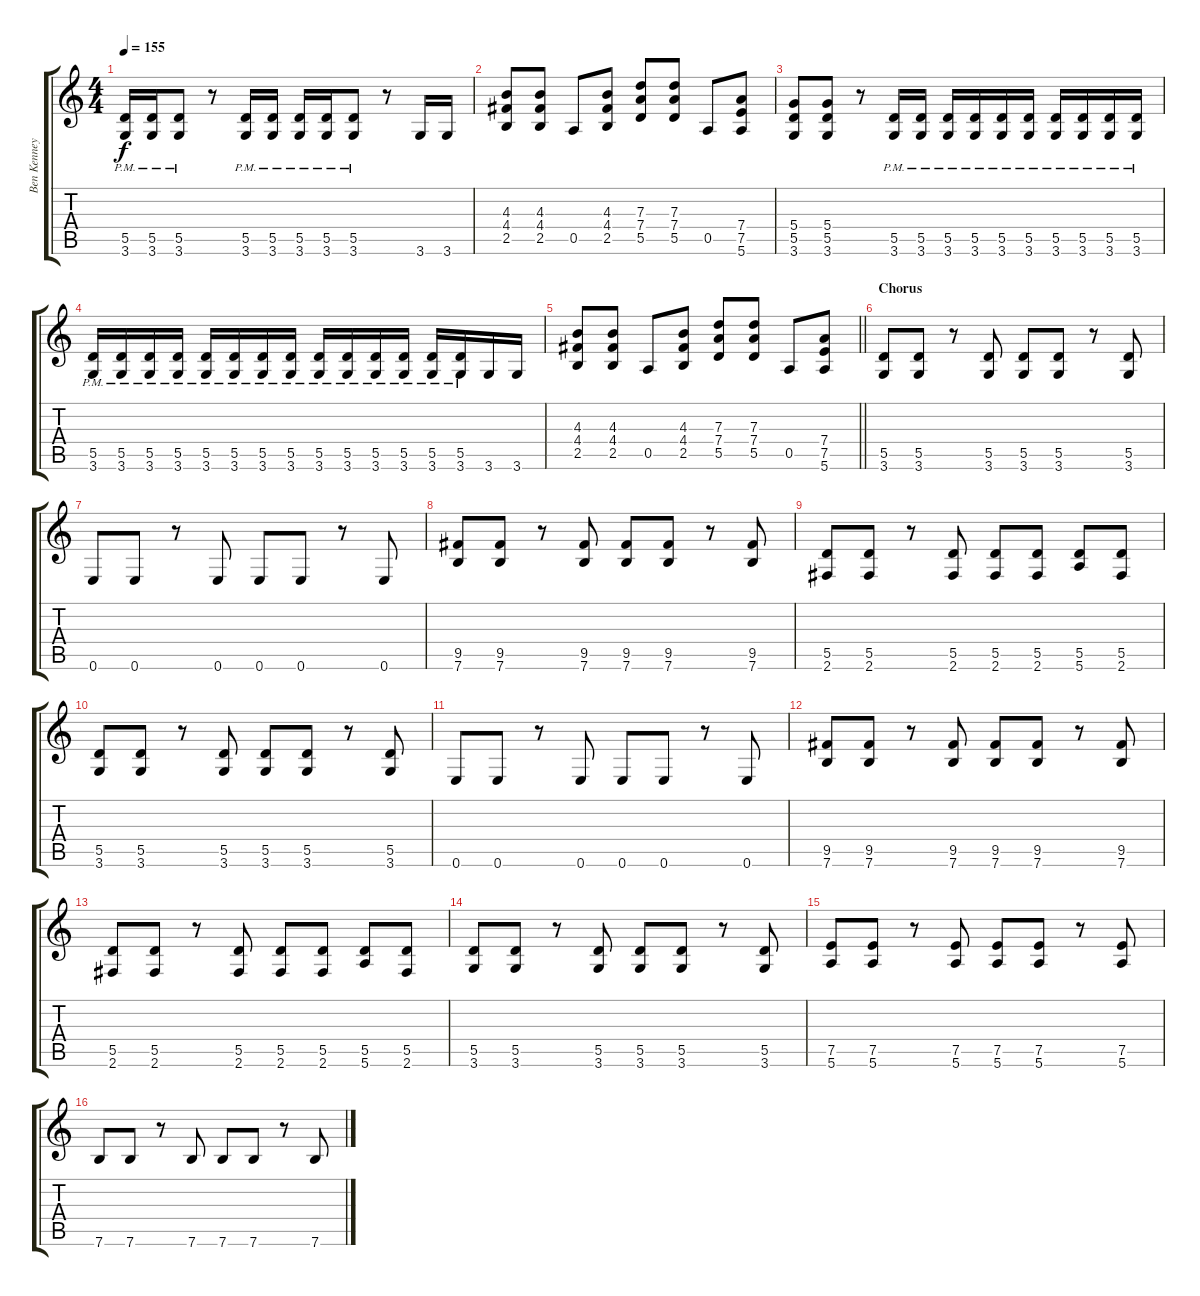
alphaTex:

\track ("Ben Kenney" "Ben Kenney") {instrument distortionguitar}
\staff {score tabs}
\tuning (E4 B3 G3 D3 A2 E2) {hide}
\ts (4 4)
\tempo 155
\clef g2
\ks c
(5.5 3.6{pm}).16{dy f} (5.5 3.6{pm}).16 (5.5 3.6{pm}).8 r.8 (5.5 3.6{pm}).16 (5.5 3.6{pm}).16 (5.5 3.6{pm}).16 (5.5 3.6{pm}).16 (5.5 3.6{pm}).8 r.8 3.6.16 3.6.16 |
(4.3 4.4 2.5).8 (4.3 4.4 2.5).8 0.5.8 (4.3 4.4 2.5).8 (7.3 7.4 5.5).8 (7.3 7.4 5.5).8 0.5.8 (7.4 7.5 5.6).8 |
(5.4 5.5 3.6).8 (5.4 5.5 3.6).8 r.8 (5.5 3.6{pm}).16 (5.5 3.6{pm}).16 (5.5 3.6{pm}).16 (5.5 3.6{pm}).16 (5.5 3.6{pm}).16 (5.5 3.6{pm}).16 (5.5 3.6{pm}).16 (5.5 3.6{pm}).16 (5.5 3.6{pm}).16 (5.5 3.6{pm}).16 |
(5.5 3.6{pm}).16 (5.5 3.6{pm}).16 (5.5 3.6{pm}).16 (5.5 3.6{pm}).16 (5.5 3.6{pm}).16 (5.5 3.6{pm}).16 (5.5 3.6{pm}).16 (5.5 3.6{pm}).16 (5.5 3.6{pm}).16 (5.5 3.6{pm}).16 (5.5 3.6{pm}).16 (5.5 3.6{pm}).16 (5.5 3.6{pm}).16 (5.5 3.6{pm}).16 3.6.16 3.6.16 |
\barLineRight lightlight
(4.3 4.4 2.5).8 (4.3 4.4 2.5).8 0.5.8 (4.3 4.4 2.5).8 (7.3 7.4 5.5).8 (7.3 7.4 5.5).8 0.5.8 (7.4 7.5 5.6).8 |
\section ("" "Chorus")
(5.5 3.6).8 (5.5 3.6).8 r.8 (5.5 3.6).8 (5.5 3.6).8 (5.5 3.6).8 r.8 (5.5 3.6).8 |
0.6.8 0.6.8 r.8 0.6.8 0.6.8 0.6.8 r.8 0.6.8 |
(9.5 7.6).8 (9.5 7.6).8 r.8 (9.5 7.6).8 (9.5 7.6).8 (9.5 7.6).8 r.8 (9.5 7.6).8 |
(5.5 2.6).8 (5.5 2.6).8 r.8 (5.5 2.6).8 (5.5 2.6).8 (5.5 2.6).8 (5.5 5.6).8 (5.5 2.6).8 |
(5.5 3.6).8 (5.5 3.6).8 r.8 (5.5 3.6).8 (5.5 3.6).8 (5.5 3.6).8 r.8 (5.5 3.6).8 |
0.6.8 0.6.8 r.8 0.6.8 0.6.8 0.6.8 r.8 0.6.8 |
(9.5 7.6).8 (9.5 7.6).8 r.8 (9.5 7.6).8 (9.5 7.6).8 (9.5 7.6).8 r.8 (9.5 7.6).8 |
(5.5 2.6).8 (5.5 2.6).8 r.8 (5.5 2.6).8 (5.5 2.6).8 (5.5 2.6).8 (5.5 5.6).8 (5.5 2.6).8 |
(5.5 3.6).8 (5.5 3.6).8 r.8 (5.5 3.6).8 (5.5 3.6).8 (5.5 3.6).8 r.8 (5.5 3.6).8 |
(7.5 5.6).8 (7.5 5.6).8 r.8 (7.5 5.6).8 (7.5 5.6).8 (7.5 5.6).8 r.8 (7.5 5.6).8 |
7.6.8 7.6.8 r.8 7.6.8 7.6.8 7.6.8 r.8 7.6.8
